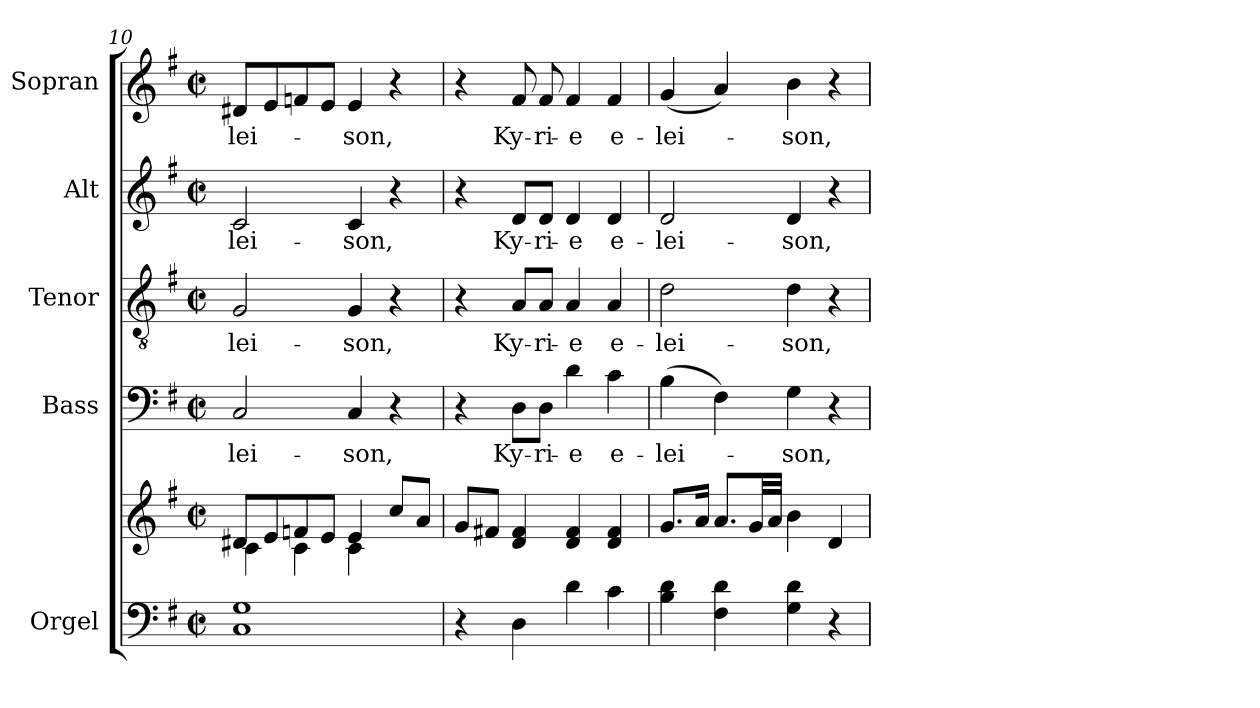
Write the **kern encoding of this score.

**kern	**kern	**kern	**text	**kern	**text	**kern	**text	**kern	**text
*part5	*part5	*part4	*part4	*part3	*part3	*part2	*part2	*part1	*part1
*staff6	*staff5	*staff4	*staff4	*staff3	*staff3	*staff2	*staff2	*staff1	*staff1
*I"Orgel	*	*I"Bass	*	*I"Tenor	*	*I"Alt	*	*I"Sopran	*
*I'Org.	*	*I'B	*	*I'T	*	*I'A	*	*I'S	*
!!LO:PB:g=z
*clefF4	*clefG2	*clefF4	*	*clefGv2	*	*clefG2	*	*clefG2	*
*k[f#]	*k[f#]	*k[f#]	*	*k[f#]	*	*k[f#]	*	*k[f#]	*
*G:	*G:	*G:	*	*G:	*	*G:	*	*G:	*
*M2/2	*M2/2	*M2/2	*	*M2/2	*	*M2/2	*	*M2/2	*
*met(c|)	*met(c|)	*met(c|)	*	*met(c|)	*	*met(c|)	*	*met(c|)	*
=10	=10	=10	=10	=10	=10	=10	=10	=10	=10
*	*^	*	*	*	*	*	*	*	*
!	!	!	!	!LO:LY:b	!	!LO:LY:b	!	!LO:LY:b	!	!LO:LY:b
1C 1G	8d#X/L	4c\	2C/	-lei-	2G/	-lei-	2c/	-lei-	8d#X/L	-lei-
.	8e/	.	.	.	.	.	.	.	8e/	.
.	8fn/	4c\	.	.	.	.	.	.	8fn/	.
.	8e/J	.	.	.	.	.	.	.	8e/J	.
!	!	!	!	!LO:LY:b	!	!LO:LY:b	!	!LO:LY:b	!	!LO:LY:b
.	4e/	4c\	4C/	-son,	4G/	-son,	4c/	-son,	4e/	-son,
.	8cc/L	4ryy	4r	.	4r	.	4r	.	4r	.
.	8a/J	.	.	.	.	.	.	.	.	.
*	*v	*v	*	*	*	*	*	*	*	*
=11	=11	=11	=11	=11	=11	=11	=11	=11	=11
4r	8g/L	4r	.	4r	.	4r	.	4r	.
.	8f#X/J	.	.	.	.	.	.	.	.
!	!	!	!LO:LY:b	!	!LO:LY:b	!	!LO:LY:b	!	!LO:LY:b
4D\	4d/ 4f#/	8D\L	Ky-	8A/L	Ky-	8d/L	Ky-	8f#/	Ky-
!	!	!	!LO:LY:b	!	!LO:LY:b	!	!LO:LY:b	!	!LO:LY:b
.	.	8D\J	-ri-	8A/J	-ri-	8d/J	-ri-	8f#/	-ri-
!	!	!	!LO:LY:b	!	!LO:LY:b	!	!LO:LY:b	!	!LO:LY:b
4d\	4d/ 4f#/	4d\	-e	4A/	-e	4d/	-e	4f#/	-e
!	!	!	!LO:LY:b	!	!LO:LY:b	!	!LO:LY:b	!	!LO:LY:b
4c\	4d/ 4f#/	4c\	e-	4A/	e-	4d/	e-	4f#/	e-
=12	=12	=12	=12	=12	=12	=12	=12	=12	=12
!	!	!	!LO:LY:b	!	!LO:LY:b	!	!LO:LY:b	!	!LO:LY:b
4B\ 4d\	8.g/L	(>4B\	-lei-	2d\	-lei-	2d/	-lei-	(<4g/	-lei-
.	16a/Jk	.	.	.	.	.	.	.	.
4F#\ 4d\	8.a/L	4F#\)	.	.	.	.	.	4a/)	.
.	32g/LL	.	.	.	.	.	.	.	.
.	32a/JJJ	.	.	.	.	.	.	.	.
!	!	!	!LO:LY:b	!	!LO:LY:b	!	!LO:LY:b	!	!LO:LY:b
4G\ 4d\	4b\	4G\	-son,	4d\	-son,	4d/	-son,	4b\	-son,
4r	4d/	4r	.	4r	.	4r	.	4r	.
=	=	=	=	=	=	=	=	=	=
*-	*-	*-	*-	*-	*-	*-	*-	*-	*-
